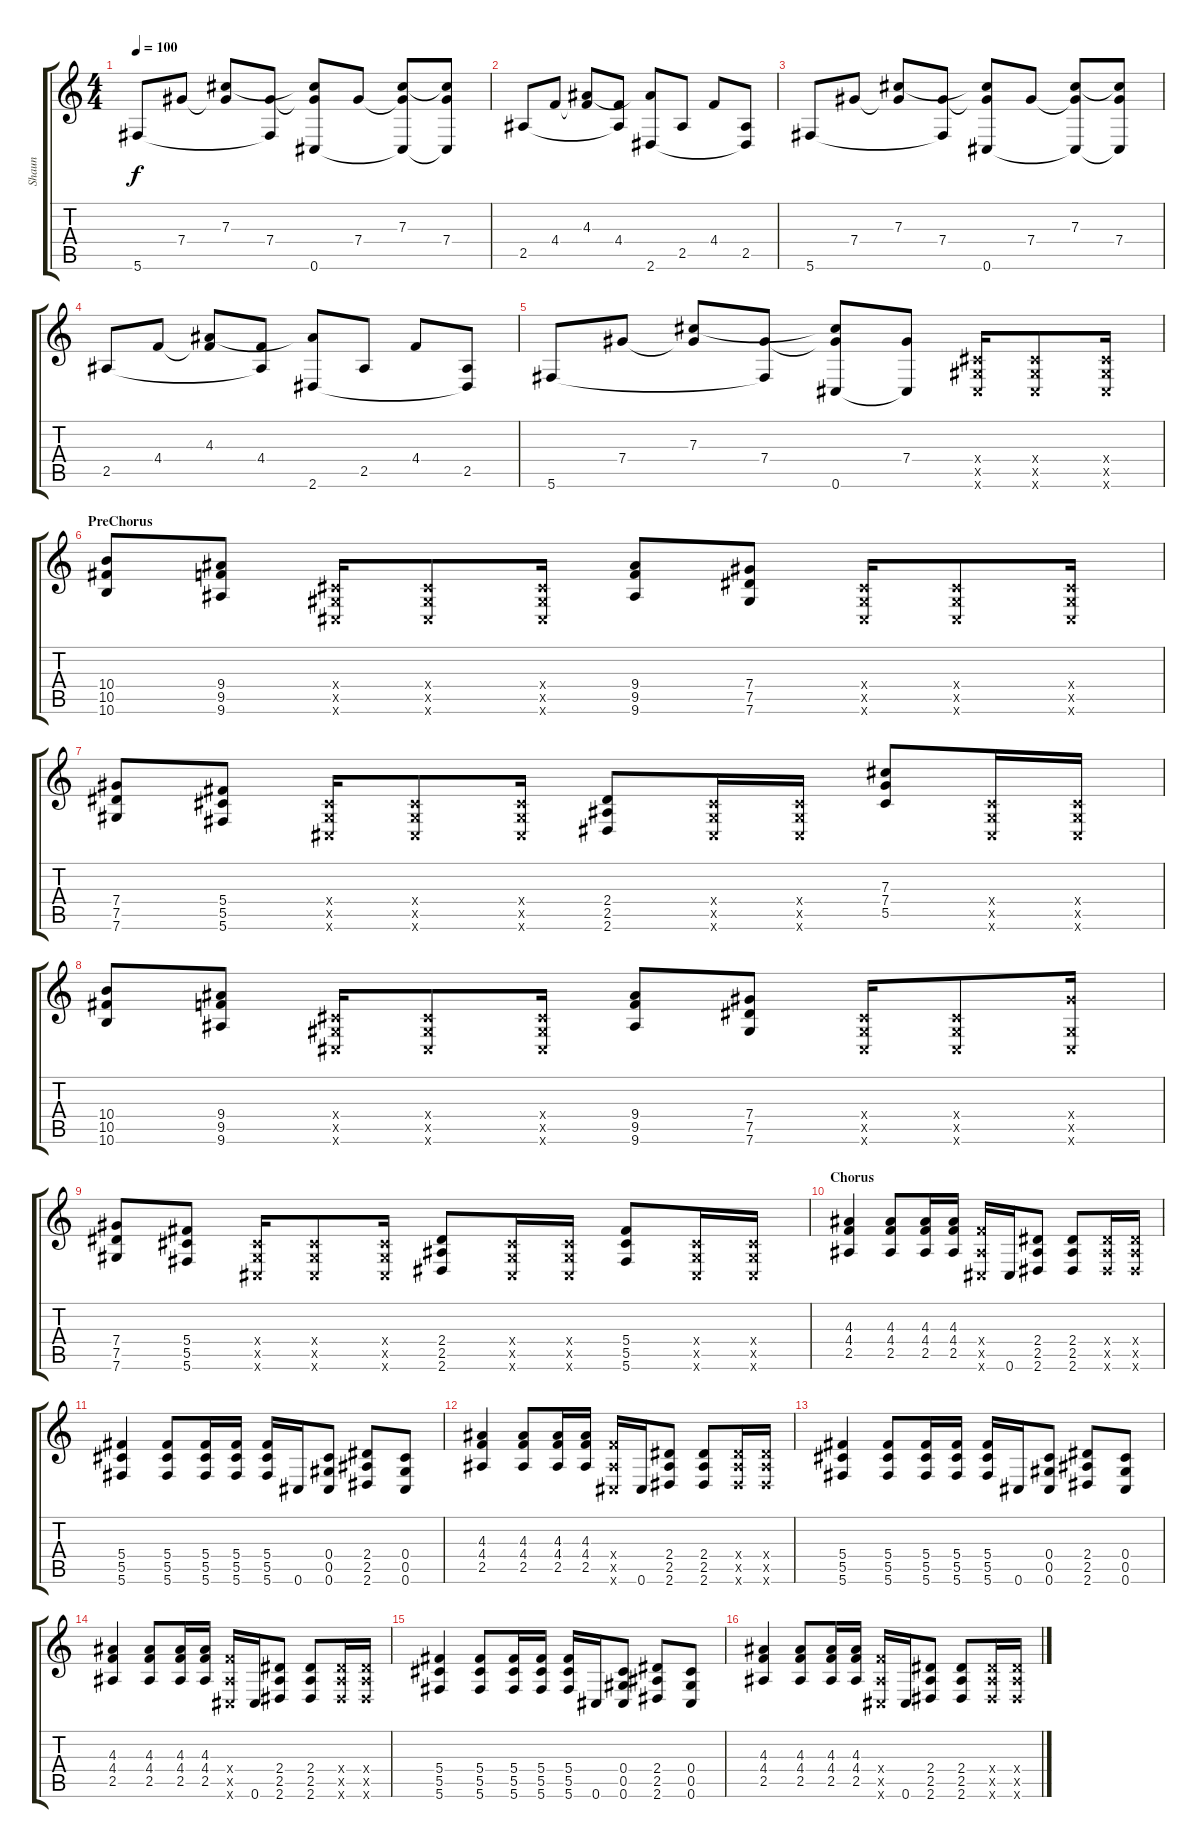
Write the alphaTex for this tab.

\track ("Shaun" "Shaun") {instrument distortionguitar}
\staff {score tabs}
\tuning (Eb4 Bb3 Gb3 Db3 Ab2 Db2) {hide}
\ts (4 4)
\tempo 100
\clef g2
\ks c
5.6.8{dy f} 7.4.8 (7.3 7.4{t}).8 (7.4 5.6{t}).8 (7.3{t} 7.4{t} 0.6).8 7.4.8 (7.3 7.4{t} 0.6{t}).8 (7.3{t} 7.4 0.6{t}).8 |
2.5.8 4.4.8 (4.3 4.4{t}).8 (4.4 2.5{t}).8 (4.3{t} 2.6).8 2.5.8 4.4.8 (2.5 2.6{t}).8 |
5.6.8 7.4.8 (7.3 7.4{t}).8 (7.4 5.6{t}).8 (7.3{t} 7.4{t} 0.6).8 7.4.8 (7.3 7.4{t} 0.6{t}).8 (7.3{t} 7.4 0.6{t}).8 |
2.5.8 4.4.8 (4.3 4.4{t}).8 (4.4 2.5{t}).8 (4.3{t} 2.6).8 2.5.8 4.4.8 (2.5 2.6{t}).8 |
5.6.8 7.4.8 (7.3 7.4{t}).8 (7.4 5.6{t}).8 (7.3{t} 7.4{t} 0.6).8 (7.4 0.6{t}).8 (0.4{x} 0.5{x} 0.6{x}).16{volume 15 instrument distortionguitar} (0.4{x} 0.5{x} 0.6{x}).8 (0.4{x} 0.5{x} 0.6{x}).16 |
\section ("" "PreChorus")
(10.4 10.5 10.6).8 (9.4 9.5 9.6).8 (0.4{x} 0.5{x} 0.6{x}).16 (0.4{x} 0.5{x} 0.6{x}).8 (0.4{x} 0.5{x} 0.6{x}).16 (9.4 9.5 9.6).8 (7.4 7.5 7.6).8 (0.4{x} 0.5{x} 0.6{x}).16 (0.4{x} 0.5{x} 0.6{x}).8 (0.4{x} 0.5{x} 0.6{x}).16 |
(7.4 7.5 7.6).8 (5.4 5.5 5.6).8 (0.4{x} 0.5{x} 0.6{x}).16 (0.4{x} 0.5{x} 0.6{x}).8 (0.4{x} 0.5{x} 0.6{x}).16 (2.4 2.5 2.6).8 (0.4{x} 0.5{x} 0.6{x}).16 (0.4{x} 0.5{x} 0.6{x}).16 (7.3 7.4 5.5).8 (0.4{x} 0.5{x} 0.6{x}).16 (0.4{x} 0.5{x} 0.6{x}).16 |
(10.4 10.5 10.6).8 (9.4 9.5 9.6).8 (0.4{x} 0.5{x} 0.6{x}).16 (0.4{x} 0.5{x} 0.6{x}).8 (0.4{x} 0.5{x} 0.6{x}).16 (9.4 9.5 9.6).8 (7.4 7.5 7.6).8 (0.4{x} 0.5{x} 0.6{x}).16 (0.4{x} 0.5{x} 0.6{x}).8 (7.4{x} 0.5{x} 0.6{x}).16 |
(7.4 7.5 7.6).8 (5.4 5.5 5.6).8 (0.4{x} 0.5{x} 0.6{x}).16 (0.4{x} 0.5{x} 0.6{x}).8 (0.4{x} 0.5{x} 0.6{x}).16 (2.4 2.5 2.6).8 (0.4{x} 0.5{x} 0.6{x}).16 (0.4{x} 0.5{x} 0.6{x}).16 (5.4 5.5 5.6).8 (0.4{x} 0.5{x} 0.6{x}).16 (0.4{x} 0.5{x} 0.6{x}).16 |
\section ("" "Chorus")
(4.3 4.4 2.5).4 (4.3 4.4 2.5).8 (4.3 4.4 2.5).16 (4.3 4.4 2.5).16 (4.4{x} 2.5{x} 0.6{x}).16 0.6.16 (2.4 2.5 2.6).8 (2.4 2.5 2.6).8 (2.4{x} 2.5{x} 2.6{x}).16 (2.4{x} 2.5{x} 2.6{x}).16 |
(5.4 5.5 5.6).4 (5.4 5.5 5.6).8 (5.4 5.5 5.6).16 (5.4 5.5 5.6).16 (5.4 5.5 5.6).16 0.6.16 (0.4 0.5 0.6).8 (2.4 2.5 2.6).8 (0.4 0.5 0.6).8 |
(4.3 4.4 2.5).4 (4.3 4.4 2.5).8 (4.3 4.4 2.5).16 (4.3 4.4 2.5).16 (4.4{x} 2.5{x} 0.6{x}).16 0.6.16 (2.4 2.5 2.6).8 (2.4 2.5 2.6).8 (2.4{x} 2.5{x} 2.6{x}).16 (2.4{x} 2.5{x} 2.6{x}).16 |
(5.4 5.5 5.6).4 (5.4 5.5 5.6).8 (5.4 5.5 5.6).16 (5.4 5.5 5.6).16 (5.4 5.5 5.6).16 0.6.16 (0.4 0.5 0.6).8 (2.4 2.5 2.6).8 (0.4 0.5 0.6).8 |
(4.3 4.4 2.5).4 (4.3 4.4 2.5).8 (4.3 4.4 2.5).16 (4.3 4.4 2.5).16 (4.4{x} 2.5{x} 0.6{x}).16 0.6.16 (2.4 2.5 2.6).8 (2.4 2.5 2.6).8 (2.4{x} 2.5{x} 2.6{x}).16 (2.4{x} 2.5{x} 2.6{x}).16 |
(5.4 5.5 5.6).4 (5.4 5.5 5.6).8 (5.4 5.5 5.6).16 (5.4 5.5 5.6).16 (5.4 5.5 5.6).16 0.6.16 (0.4 0.5 0.6).8 (2.4 2.5 2.6).8 (0.4 0.5 0.6).8 |
(4.3 4.4 2.5).4 (4.3 4.4 2.5).8 (4.3 4.4 2.5).16 (4.3 4.4 2.5).16 (4.4{x} 2.5{x} 0.6{x}).16 0.6.16 (2.4 2.5 2.6).8 (2.4 2.5 2.6).8 (2.4{x} 2.5{x} 2.6{x}).16 (2.4{x} 2.5{x} 2.6{x}).16
